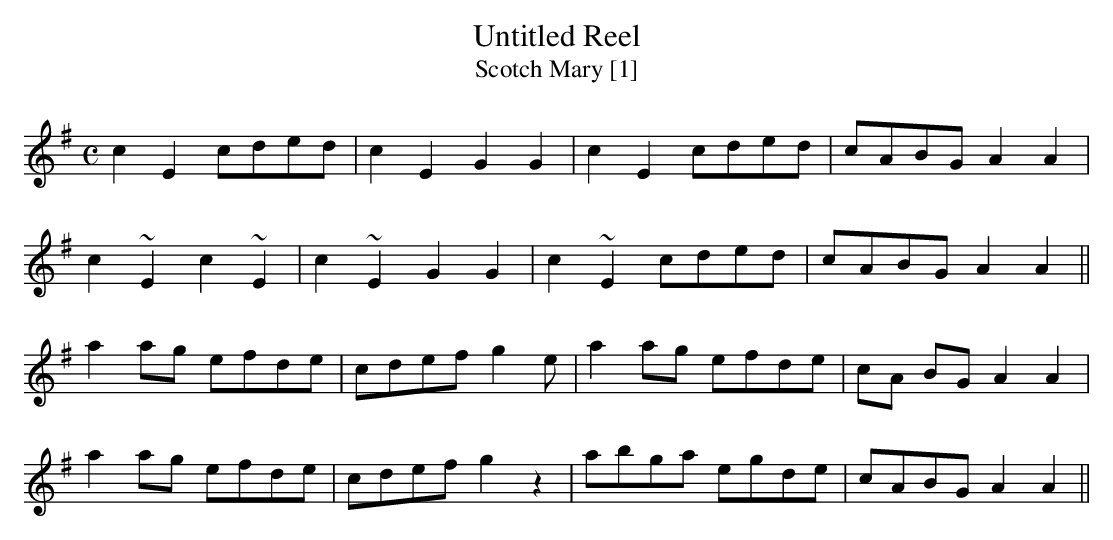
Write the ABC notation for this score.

X:1
T:Untitled Reel
T:Scotch Mary [1]
M:C
L:1/8
K:Ador
c2E2 cded|c2E2G2G2|c2E2 cded|cABG A2A2|
c2~E2c2~E2|c2~E2 G2G2|c2~E2 cded|cABG A2A2||
a2 ag efde|cdef g2e|a2 ag efde|cA BG A2A2|
a2 ag efde|cdef g2z2|abga egde|cABG A2A2||
